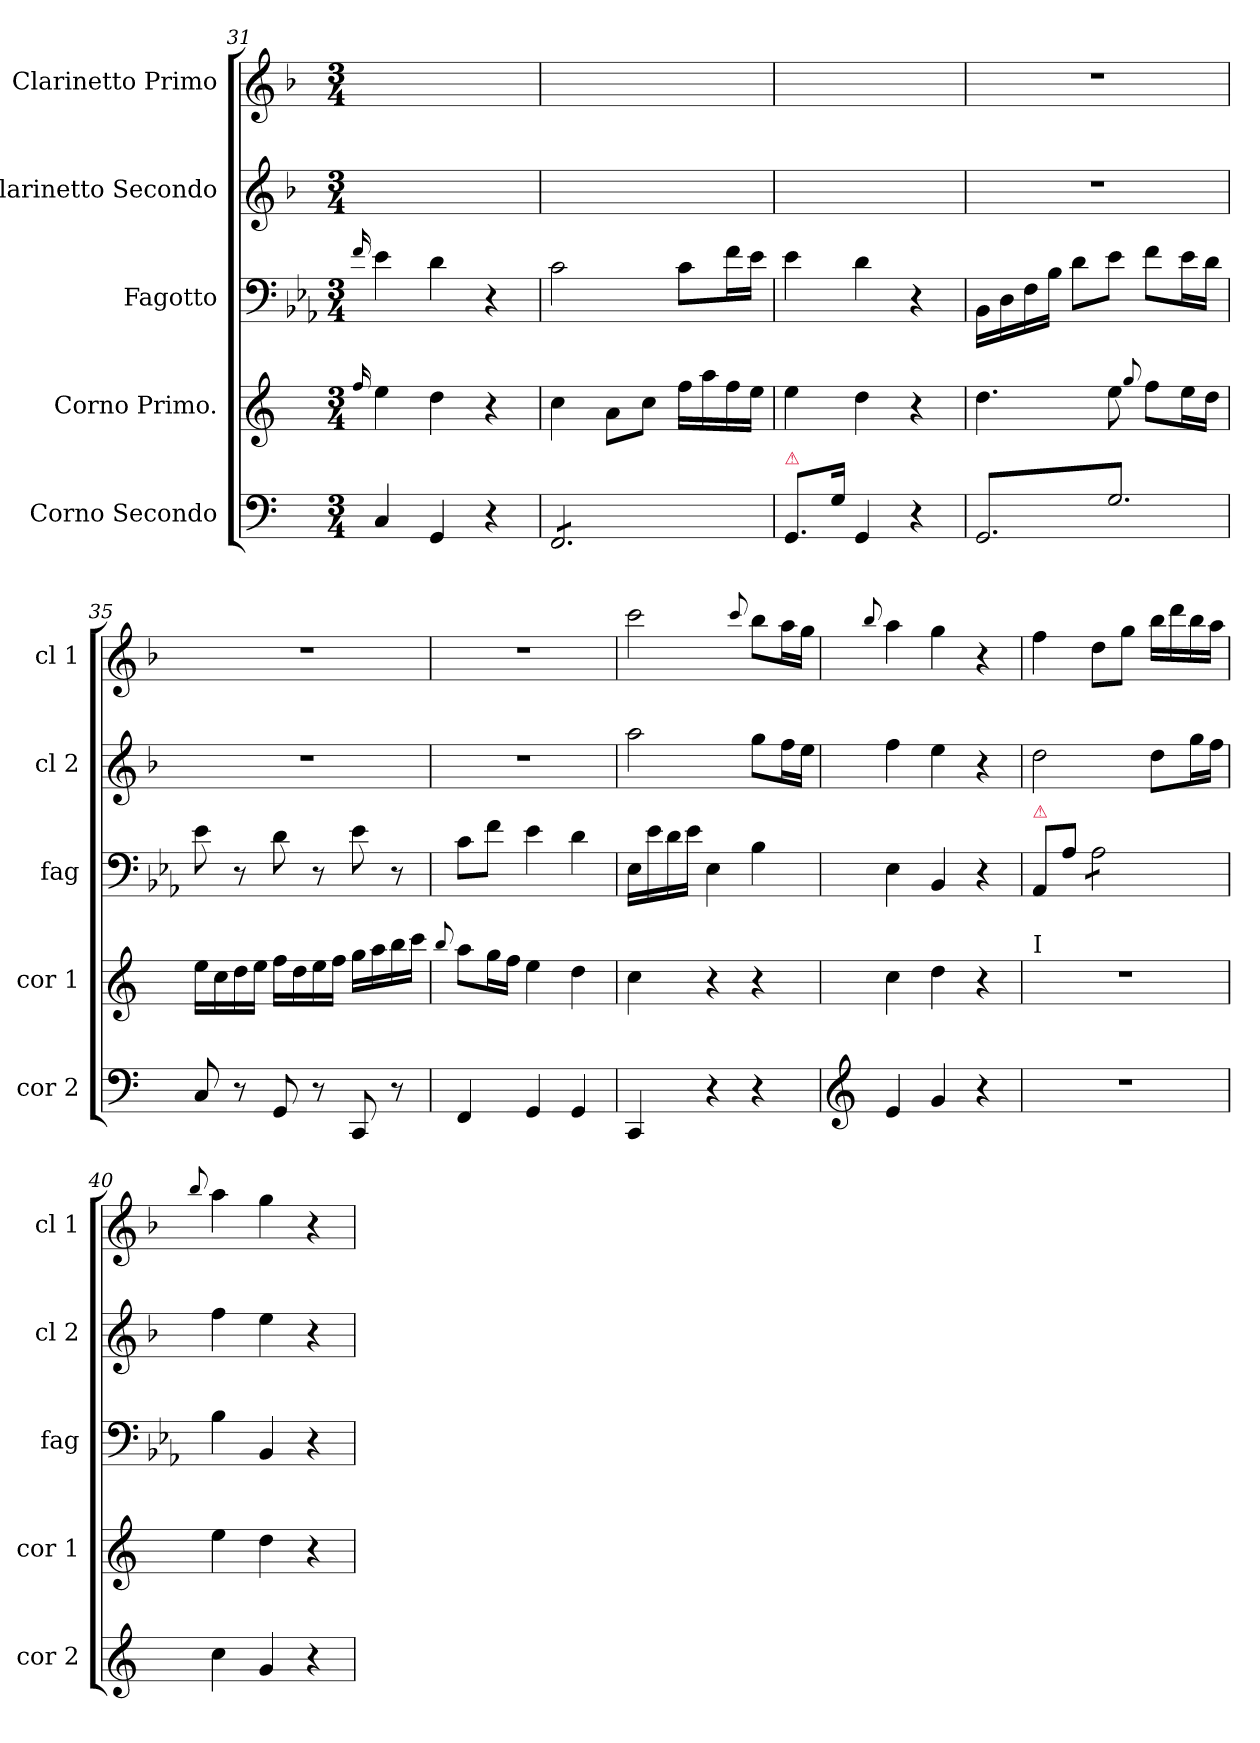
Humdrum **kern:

**kern	**kern	**kern	**kern	**kern
*part5	*part4	*part3	*part2	*part1
*staff5	*staff4	*staff3	*staff2	*staff1
*I"Corno Secondo	*I"Corno Primo.	*I"Fagotto	*I"Clarinetto Secondo	*I"Clarinetto Primo
*I'cor 2	*I'cor 1	*I'fag	*I'cl 2	*I'cl 1
*clefF4	*clefG2	*clefF4	*clefG2	*clefG2
*ITrd5c9	*ITrd5c9	*	*ITrd1c2	*ITrd1c2
*k[b-e-a-]	*k[b-e-a-]	*k[b-e-a-]	*k[b-e-a-]	*k[b-e-a-]
*M3/4	*M3/4	*M3/4	*M3/4	*M3/4
=31	=31	=31	=31	=31
.	16qqa-/	16qqf/	.	.
4EE-/	4g\	4e-\	2.ryy	2.ryy
4BBB-/	4f\	4d\	.	.
4r	4r	4r	.	.
=32	=32	=32	=32	=32
*tremolo	*	*	*	*
8AAA-/L	4e-\	2c\	2.ryy	2.ryy
8AAA-/	.	.	.	.
8AAA-/	8c\L	.	.	.
8AAA-/	8e-\J	.	.	.
8AAA-/	16a-\LL	8c\L	.	.
.	16cc\	.	.	.
8AAA-/J	16a-\	16f\L	.	.
*Xtremolo	*	*	*	*
.	16g\JJ	16e-\JJ	.	.
=33	=33	=33	=33	=33
!LO:TX:a:color=crimson:t=⚠	!	!	!	!
8.BBB-/L	4g\	4e-\	2.ryy	2.ryy
16BB-\Jk	.	.	.	.
4BBB-/	4f\	4d\	.	.
4r	4r	4r	.	.
=34	=34	=34	=34	=34
!LO:TX:a:color=crimson:t=⚠	!	!	!	!
*tremolo	*	*	*	*
8BBB-/L	4.f\	16BB-\LL	2.r	2.r
.	.	16D\	.	.
8BB-/	.	16F\	.	.
.	.	16B-\JJ	.	.
8BBB-/	.	8d\L	.	.
8BB-/	8g\	8e-\J	.	.
.	8qqb-/	.	.	.
8BBB-/	8a-\L	8f\L	.	.
8BB-/J	16g\L	16e-\L	.	.
*Xtremolo	*	*	*	*
.	16f\JJ	16d\JJ	.	.
=35	=35	=35	=35	=35
8EE-/	16g\LL	8e-\	2.r	2.r
.	16e-\	.	.	.
8r	16f\	8r	.	.
.	16g\JJ	.	.	.
8BBB-/	16a-\LL	8d\	.	.
.	16f\	.	.	.
8r	16g\	8r	.	.
.	16a-\JJ	.	.	.
8EEE-/	16b-\LL	8e-\	.	.
.	16cc\	.	.	.
8r	16dd\	8r	.	.
.	16ee-\JJ	.	.	.
=36	=36	=36	=36	=36
.	8qqdd/	.	.	.
!	!	!	!LO:N:vis=1	!LO:N:vis=1
4AAA-/	8cc\L	8c\L	2.r	2.r
.	16b-\L	8f\J	.	.
.	16a-\JJ	.	.	.
4BBB-/	4g\	4e-\	.	.
4BBB-/	4f\	4d\	.	.
=37	=37	=37	=37	=37
4EEE-/	4e-\	16E-\LL	2gg\	2bb-\
.	.	16e-\	.	.
.	.	16d\	.	.
.	.	16e-\JJ	.	.
4r	4r	4E-\	.	.
.	.	.	.	8qqbb-/
4r	4r	4B-\	8ff\L	8aa-\L
.	.	.	16ee-\L	16gg\L
.	.	.	16dd\JJ	16ff\JJ
=38	=38	=38	=38	=38
*clefG2	*	*	*	*
.	.	.	.	8qqaa-/
4G/	4e-\	4E-\	4ee-\	4gg\
4B-/	4f\	4BB-/	4dd\	4ff\
4r	4r	4r	4r	4r
=39	=39	=39	=39	=39
!	!	!LO:TX:a:color=crimson:t=⚠	!	!
!	!LO:TX:a:t=I	!	!	!
!LO:N:vis=1	!LO:N:vis=1	!	!	!
2.r	2.r	8AA-/L	2cc\	4ee-\
.	.	8A-\J	.	.
*	*	*tremolo	*	*
.	.	8A-\L	.	8cc\L
.	.	8A-\	.	8ff\J
.	.	8A-\	8cc\L	16aa-\LL
.	.	.	.	16ccc\
.	.	8A-\J	16ff\L	16aa-\
*	*	*Xtremolo	*	*
.	.	.	16ee-\JJ	16gg\JJ
=40	=40	=40	=40	=40
.	.	.	.	8qqaa-/
4e-\	4g\	4B-\	4ee-\	4gg\
4B-/	4f\	4BB-/	4dd\	4ff\
4r	4r	4r	4r	4r
=	=	=	=	=
*-	*-	*-	*-	*-
